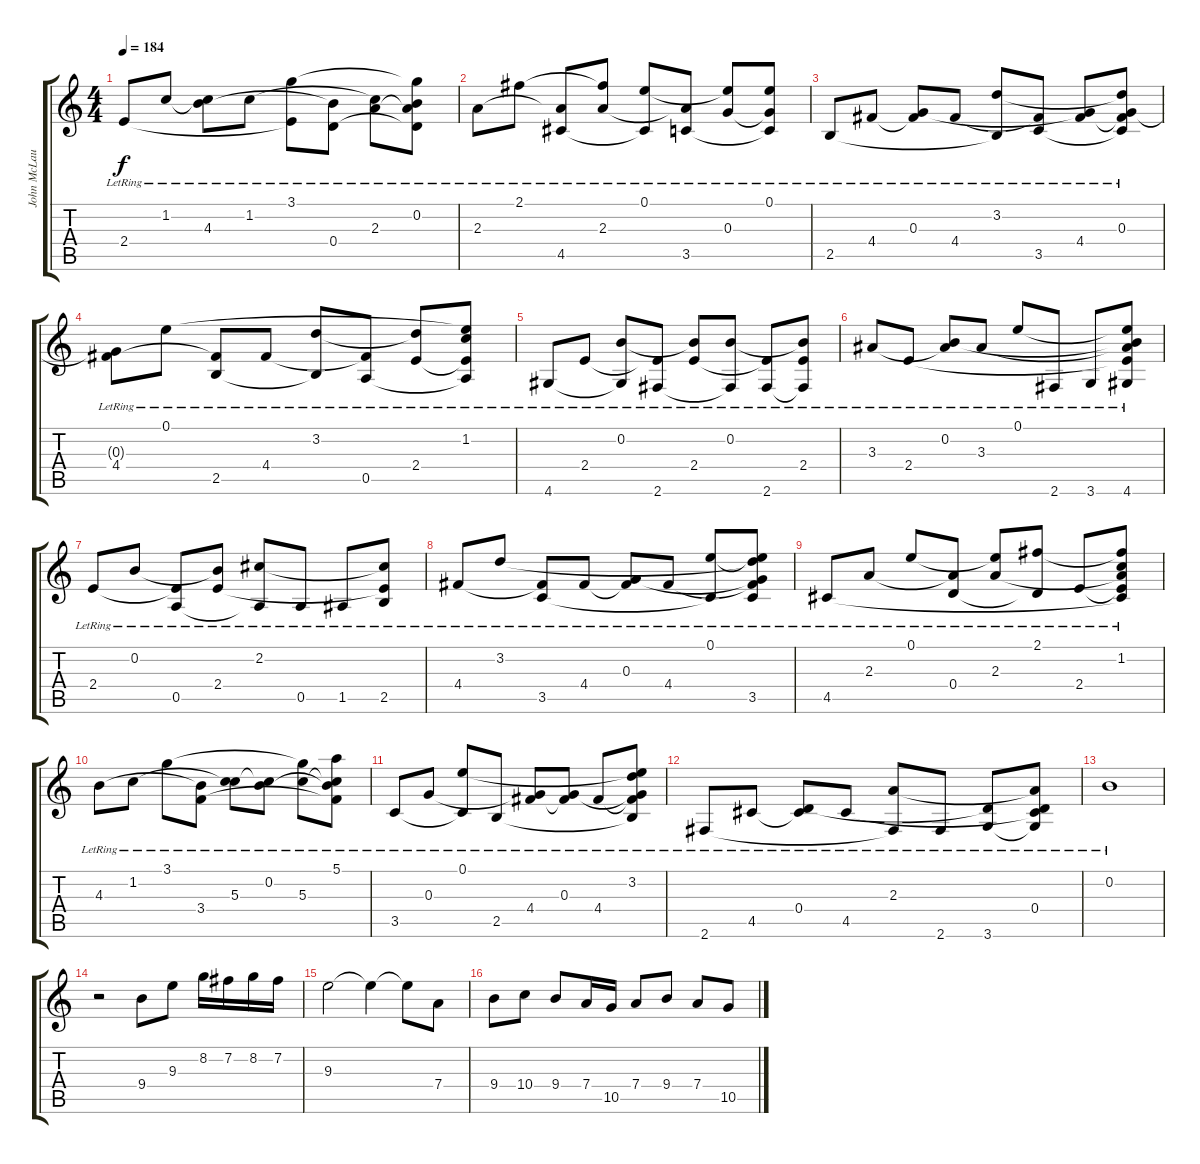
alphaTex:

\track ("John McLaughlin" "John McLau") {instrument acousticguitarnylon}
\staff {score tabs}
\tuning (E4 B3 G3 D3 A2 E2) {hide}
\ts (4 4)
\tempo 184
\clef g2
\ks c
2.4{lr}.8{dy f instrument acousticguitarnylon} 1.2{lr}.8 (1.2{t} 4.3{lr}).8 1.2{lr}.8 (3.1{lr} 2.4{t}).8 (4.3{t} 0.4{lr}).8 (1.2{t} 2.3{lr}).8 (3.1{t} 0.2{lr} 2.3{t} 0.4{t}).8 |
2.3{lr}.8 2.1{lr}.8 (2.3{t} 4.5{lr}).8 (2.1{t} 2.3{lr}).8 (0.1{lr} 4.5{t}).8 (2.3{t} 3.5{lr}).8 (0.1{t} 0.3{lr}).8 (0.1{lr} 0.3{t} 3.5{t}).8 |
2.5{lr}.8 4.4{lr}.8 (0.3{lr} 4.4{t}).8 4.4{lr}.8 (3.2{lr} 2.5{t}).8 (4.4{t} 3.5{lr}).8 (0.3{t} 4.4{lr}).8 (3.2{t} 0.3{lr} 4.4{t} 3.5{t}).8 |
(0.3{t} 4.4{lr}).8 0.1{lr}.8 (4.4{t} 2.5{lr}).8 4.4{lr}.8 (3.2{lr} 2.5{t}).8 (4.4{t} 0.5{lr}).8 (3.2{t} 2.4{lr}).8 (0.1{t} 1.2{lr} 2.4{t} 0.5{t}).8 |
4.6{lr}.8 2.4{lr}.8 (0.2{lr} 4.6{t}).8 (2.4{t} 2.6{lr}).8 (0.2{t} 2.4{lr}).8 (0.2{lr} 2.6{t}).8 (2.4{t} 2.6{lr}).8 (0.2{t} 2.4{lr} 2.6{t}).8 |
3.3{lr}.8 2.4{lr}.8 (0.2{lr} 3.3{t}).8 3.3{lr}.8 0.1{lr}.8 2.6{lr}.8 3.6{lr}.8 (0.1{t} 0.2{t} 3.3{t} 2.4{t} 4.6{lr}).8 |
2.4{lr}.8 0.2{lr}.8 (2.4{t} 0.5{lr}).8 (0.2{t} 2.4{lr}).8 (2.2{lr} 0.5{t}).8 0.5{lr}.8 1.5{lr}.8 (2.2{t} 2.4{t} 2.5{lr}).8 |
4.4{lr}.8 3.2{lr}.8 (4.4{t} 3.5{lr}).8 4.4{lr}.8 (0.3{lr} 4.4{t}).8 4.4{lr}.8 (0.1{lr} 3.5{t}).8 (0.1{t} 3.2{t} 0.3{t} 4.4{t} 3.5{lr}).8 |
4.5{lr}.8 2.3{lr}.8 0.1{lr}.8 (2.3{t} 0.4{lr}).8 (0.1{t} 2.3{lr}).8 (2.1{lr} 0.4{t}).8 2.4{lr}.8 (2.1{t} 1.2{lr} 2.3{t} 2.4{t} 4.5{t}).8 |
4.3{lr}.8 1.2{lr}.8 3.1{lr}.8 (4.3{t} 3.4{lr}).8 (1.2{t} 5.3{lr}).8 (0.2{lr} 5.3{t}).8 (3.1{t} 5.3{lr}).8 (5.1{lr} 0.2{t} 5.3{t} 3.4{t}).8 |
3.5{lr}.8 0.3{lr}.8 (0.1{lr} 3.5{t}).8 2.5{lr}.8 (0.3{t} 4.4{lr}).8 (0.3{lr} 4.4{t}).8 4.4{lr}.8 (0.1{t} 3.2{lr} 0.3{t} 4.4{t} 2.5{t}).8 |
2.6{lr}.8 4.5{lr}.8 (0.4{lr} 4.5{t}).8 4.5{lr}.8 (2.3{lr} 2.6{t}).8 2.6{lr}.8 (0.4{t} 3.6{lr}).8 (2.3{t} 0.4{lr} 4.5{t} 3.6{t}).8 |
0.2{lr}.1 |
r.2{volume 16} 9.4.8 9.3.8 8.2.16 7.2.16 8.2.16 7.2.16 |
9.3.2 9.3{t}.4 9.3{t}.8 7.4.8 |
9.4.8 10.4.8 9.4.8 7.4.16 10.5.16 7.4.8 9.4.8 7.4.8 10.5.8
